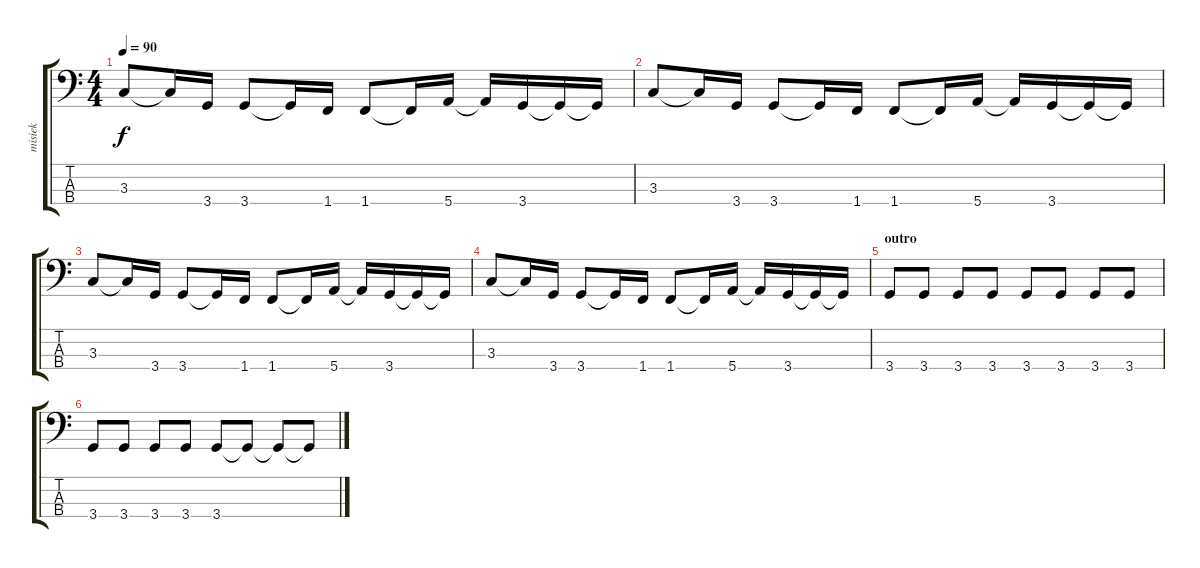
\track ("misiek" "misiek") {instrument electricbasspick}
\staff {score tabs}
\tuning (G2 D2 A1 E1) {hide}
\ts (4 4)
\tempo 90
\clef f4
\ks c
3.3.8{dy f} 3.3{t}.16 3.4.16 3.4.8 3.4{t}.16 1.4.16 1.4.8 1.4{t}.16 5.4.16 5.4{t}.16 3.4.16 3.4{t}.16 3.4{t}.16 |
3.3.8 3.3{t}.16 3.4.16 3.4.8 3.4{t}.16 1.4.16 1.4.8 1.4{t}.16 5.4.16 5.4{t}.16 3.4.16 3.4{t}.16 3.4{t}.16 |
3.3.8 3.3{t}.16 3.4.16 3.4.8 3.4{t}.16 1.4.16 1.4.8 1.4{t}.16 5.4.16 5.4{t}.16 3.4.16 3.4{t}.16 3.4{t}.16 |
3.3.8 3.3{t}.16 3.4.16 3.4.8 3.4{t}.16 1.4.16 1.4.8 1.4{t}.16 5.4.16 5.4{t}.16 3.4.16 3.4{t}.16 3.4{t}.16 |
\section ("" "outro")
3.4.8 3.4.8 3.4.8 3.4.8 3.4.8 3.4.8 3.4.8 3.4.8 |
3.4.8 3.4.8 3.4.8 3.4.8 3.4.8 3.4{t}.8 3.4{t}.8 3.4{t}.8
